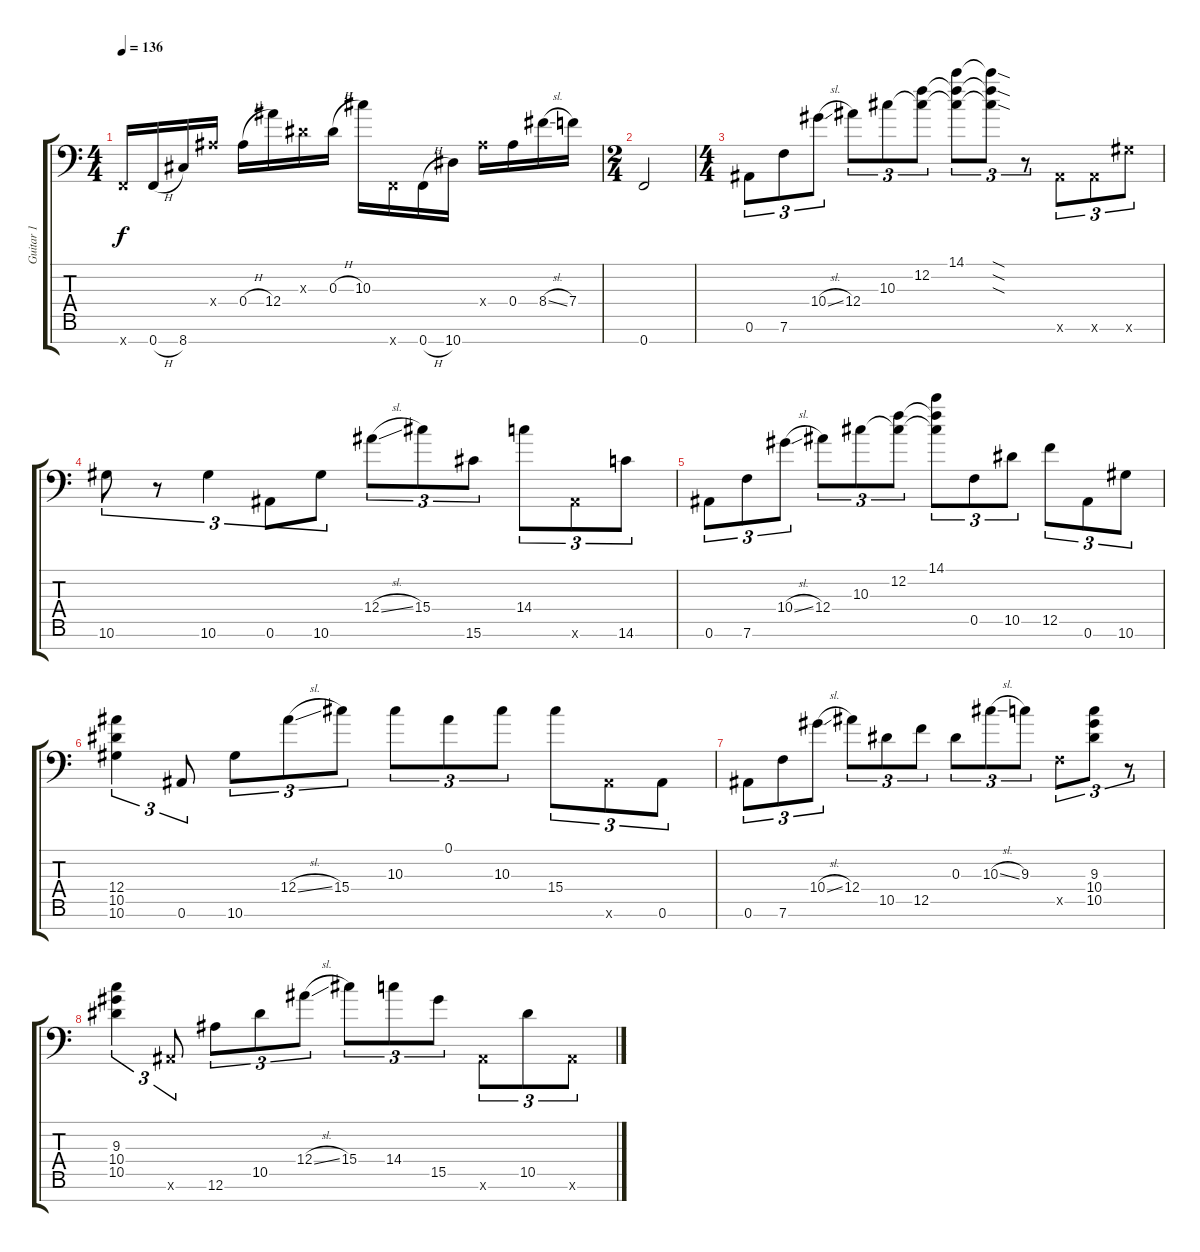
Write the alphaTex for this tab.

\track ("Guitar 1" "Guitar 1") {instrument distortionguitar}
\staff {score tabs}
\tuning (Bb3 F3 Eb3 Bb2 F2 Bb1 F1) {hide}
\ts (4 4)
\tempo 136
\clef f4
\ks c
0.7{x}.16{dy f} 0.7{h}.16 8.7.16 0.4{x}.16 0.4{h}.16 12.4.16 0.3{x}.16 0.3{h}.16 10.3.16 0.7{x}.16 0.7{h}.16 10.7.16 0.4{x}.16 0.4.16 8.4{sl}.16 7.4.16 |
\ts (2 4)
0.7.2 |
\ts (4 4)
0.6.8{tu (3 2)} 7.6.8{tu (3 2)} 10.4{sl}.8{tu (3 2)} 12.4.8{tu (3 2)} 10.3.8{tu (3 2)} (12.2 10.3{t}).8{tu (3 2)} (14.1 12.2{t} 10.3{t}).8{tu (3 2)} (14.1{sod t} 12.2{sod t} 10.3{sod t}).8{tu (3 2)} r.8{tu (3 2)} 0.6{x}.8{tu (3 2)} 0.6{x}.8{tu (3 2)} 10.6{x}.8{tu (3 2)} |
10.6.8{tu (3 2)} r.8{tu (3 2)} 10.6.4{tu (3 2)} 0.6.8{tu (3 2)} 10.6.8{tu (3 2)} 12.4{sl}.8{tu (3 2)} 15.4.8{tu (3 2)} 15.6.8{tu (3 2)} 14.4.8{tu (3 2)} 0.6{x}.8{tu (3 2)} 14.6.8{tu (3 2)} |
0.6.8{tu (3 2)} 7.6.8{tu (3 2)} 10.4{sl}.8{tu (3 2)} 12.4.8{tu (3 2)} 10.3.8{tu (3 2)} (12.2 10.3{t}).8{tu (3 2)} (14.1 12.2{t} 10.3{t}).8{tu (3 2)} 0.5.8{tu (3 2)} 10.5.8{tu (3 2)} 12.5.8{tu (3 2)} 0.6.8{tu (3 2)} 10.6.8{tu (3 2)} |
(12.4 10.5 10.6).4{tu (3 2)} 0.6.8{tu (3 2)} 10.6.8{tu (3 2)} 12.4{sl}.8{tu (3 2)} 15.4.8{tu (3 2)} 10.3.8{tu (3 2)} 0.1.8{tu (3 2)} 10.3.8{tu (3 2)} 15.4.8{tu (3 2)} 0.6{x}.8{tu (3 2)} 0.6.8{tu (3 2)} |
0.6.8{tu (3 2)} 7.6.8{tu (3 2)} 10.4{sl}.8{tu (3 2)} 12.4.8{tu (3 2)} 10.5.8{tu (3 2)} 12.5.8{tu (3 2)} 0.3.8{tu (3 2)} 10.3{sl}.8{tu (3 2)} 9.3.8{tu (3 2)} 0.5{x}.8{tu (3 2)} (9.3 10.4 10.5).8{tu (3 2)} r.8{tu (3 2)} |
(9.3 10.4 10.5).4{tu (3 2)} 0.6{x}.8{tu (3 2)} 12.6.8{tu (3 2)} 10.5.8{tu (3 2)} 12.4{sl}.8{tu (3 2)} 15.4.8{tu (3 2)} 14.4.8{tu (3 2)} 15.5.8{tu (3 2)} 0.6{x}.8{tu (3 2)} 10.5.8{tu (3 2)} 0.6{x}.8{tu (3 2)}
